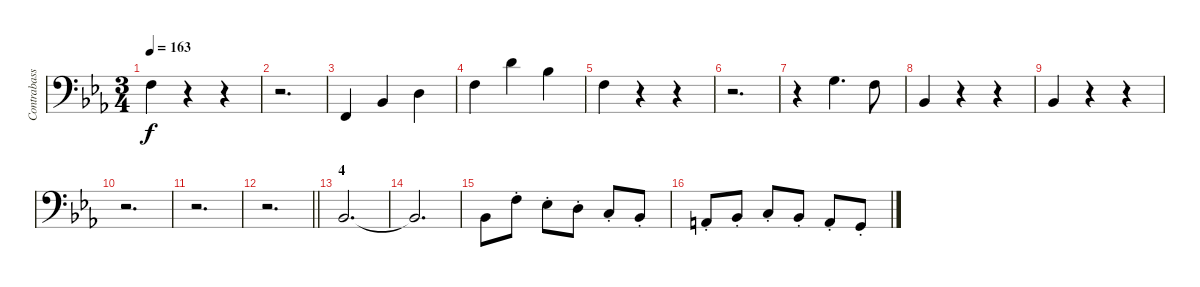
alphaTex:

\track ("Contrabasso" "Contrabass") {instrument contrabass}
\staff {score}
\tuning (G2 D2 A1 E1 B0) {hide}
\ts (3 4)
\tempo 163
\clef f4
\ks eb
3.2.4{dy f} r.4 r.4 |
r.2{d} |
1.4.4 1.3.4 0.2.4 |
3.2.4 7.1.4 3.1.4 |
3.2.4 r.4 r.4 |
r.2{d} |
r.4 0.1.4{d} 3.2.8 |
1.3.4 r.4 r.4 |
1.3.4 r.4 r.4 |
r.2{d} |
r.2{d} |
\barLineRight lightlight
r.2{d} |
\section ("" "4")
1.3.2{d} |
1.3{t}.2{d} |
1.3.8 3.2{st}.8 1.2{st}.8 0.2{st}.8 3.3{st}.8 1.3{st}.8 |
5.4{st}.8 1.3{st}.8 3.3{st}.8 1.3{st}.8 5.4{st}.8 3.4{st}.8
